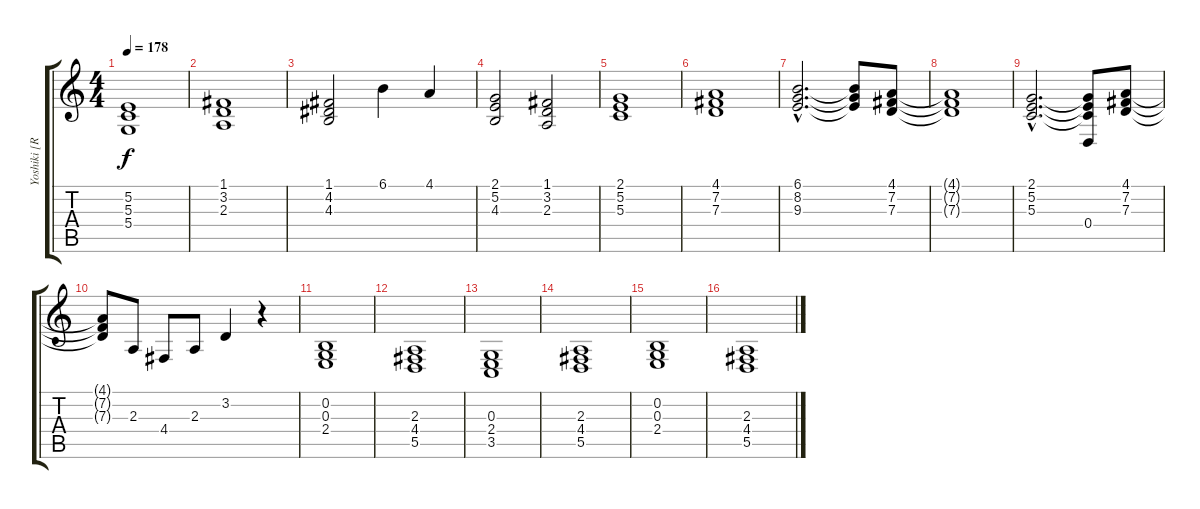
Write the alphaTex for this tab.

\track ("Yoshiki [R]" "Yoshiki [R") {instrument acousticgrandpiano}
\staff {score tabs}
\tuning (F4 B3 G3 D3 A2 E2) {hide}
\ts (4 4)
\tempo 178
\clef g2
\ks c
(5.2 5.3 5.4).1{dy f} |
(1.1 3.2 2.3).1 |
(1.1 4.2 4.3).2 6.1.4 4.1.4 |
(2.1 5.2 4.3).2 (1.1 3.2 2.3).2 |
(2.1 5.2 5.3).1 |
(4.1 7.2 7.3).1 |
(6.1{hac} 8.2{hac} 9.3{hac}).2{d} (6.1{t} 8.2{t} 9.3{t}).8 (4.1 7.2 7.3).8 |
(4.1{t} 7.2{t} 7.3{t}).1 |
(2.1{hac} 5.2{hac} 5.3{hac}).2{d} (2.1{t} 5.2{t} 5.3{t} 0.4).8 (4.1 7.2 7.3).8 |
(4.1{t} 7.2{t} 7.3{t}).8 2.3.8 4.4.8 2.3.8 3.2.4 r.4 |
(0.2 0.3 2.4).1 |
(2.3 4.4 5.5).1 |
(0.3 2.4 3.5).1 |
(2.3 4.4 5.5).1 |
(0.2 0.3 2.4).1 |
(2.3 4.4 5.5).1
